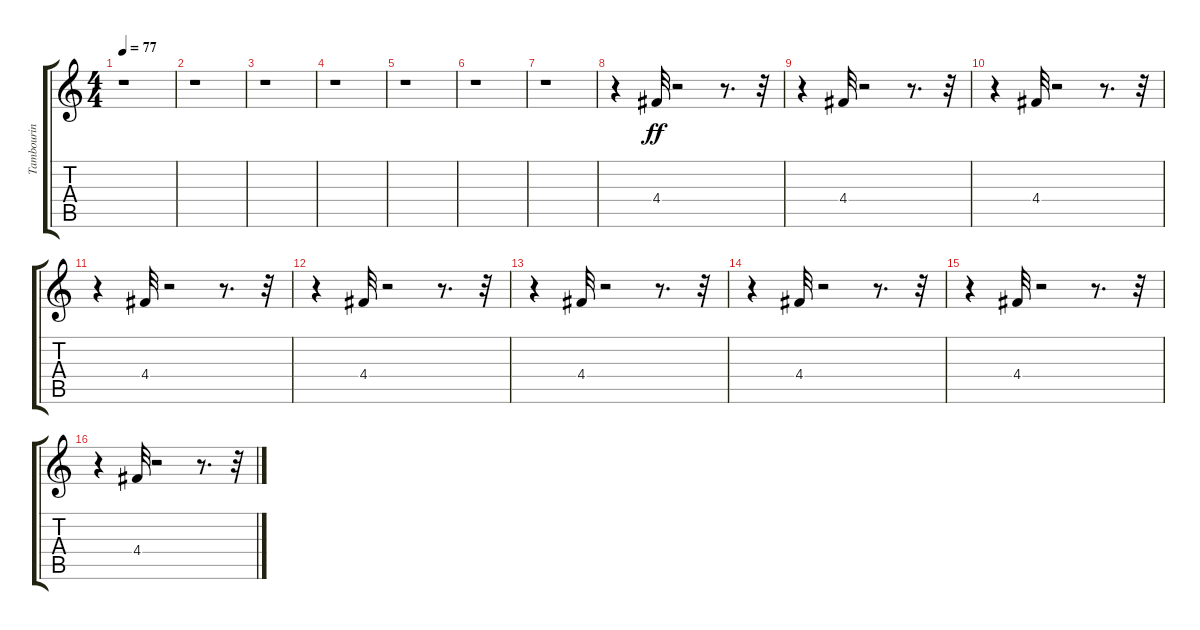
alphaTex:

\track ("Tambourin" "Tambourin") {instrument acousticguitarsteel}
\staff {score tabs}
\tuning (E4 B3 G3 D3 A2 E2) {hide}
\ts (4 4)
\tempo 77
\clef g2
\ks c
r.1{dy ff} |
r.1 |
r.1 |
r.1 |
r.1 |
r.1 |
r.1 |
r.4 4.4.32 r.2 r.8{d} r.32 |
r.4 4.4.32 r.2 r.8{d} r.32 |
r.4 4.4.32 r.2 r.8{d} r.32 |
r.4 4.4.32 r.2 r.8{d} r.32 |
r.4 4.4.32 r.2 r.8{d} r.32 |
r.4 4.4.32 r.2 r.8{d} r.32 |
r.4 4.4.32 r.2 r.8{d} r.32 |
r.4 4.4.32 r.2 r.8{d} r.32 |
r.4 4.4.32 r.2 r.8{d} r.32
